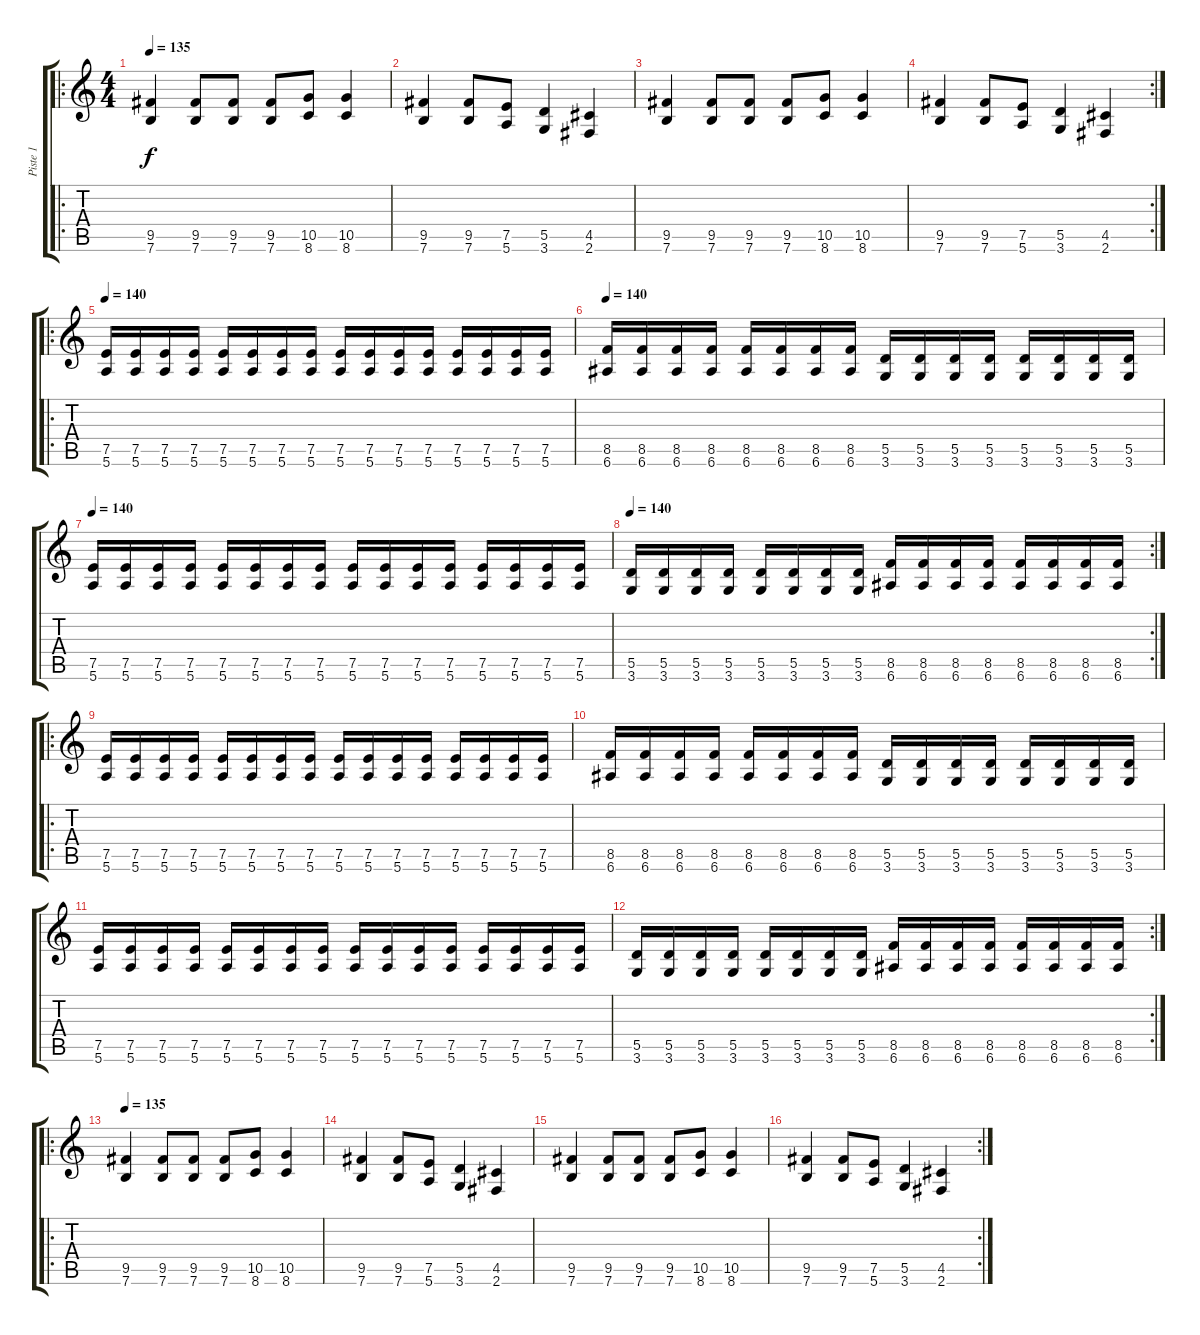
\track ("Piste 1" "Piste 1") {instrument distortionguitar}
\staff {score tabs}
\tuning (E4 B3 G3 D3 A2 E2) {hide}
\ro
\ts (4 4)
\tempo 135
\clef g2
\ks c
(9.5 7.6).4{dy f balance 11} (9.5 7.6).8 (9.5 7.6).8 (9.5 7.6).8 (10.5 8.6).8 (10.5 8.6).4 |
(9.5 7.6).4 (9.5 7.6).8 (7.5 5.6).8 (5.5 3.6).4 (4.5 2.6).4 |
(9.5 7.6).4 (9.5 7.6).8 (9.5 7.6).8 (9.5 7.6).8 (10.5 8.6).8 (10.5 8.6).4 |
\rc 2
(9.5 7.6).4 (9.5 7.6).8 (7.5 5.6).8 (5.5 3.6).4 (4.5 2.6).4 |
\ro
\tempo 140
(7.5 5.6).16 (7.5 5.6).16 (7.5 5.6).16 (7.5 5.6).16 (7.5 5.6).16 (7.5 5.6).16 (7.5 5.6).16 (7.5 5.6).16 (7.5 5.6).16 (7.5 5.6).16 (7.5 5.6).16 (7.5 5.6).16 (7.5 5.6).16 (7.5 5.6).16 (7.5 5.6).16 (7.5 5.6).16 |
\tempo 140
(8.5 6.6).16 (8.5 6.6).16 (8.5 6.6).16 (8.5 6.6).16 (8.5 6.6).16 (8.5 6.6).16 (8.5 6.6).16 (8.5 6.6).16 (5.5 3.6).16 (5.5 3.6).16 (5.5 3.6).16 (5.5 3.6).16 (5.5 3.6).16 (5.5 3.6).16 (5.5 3.6).16 (5.5 3.6).16 |
\tempo 140
(7.5 5.6).16 (7.5 5.6).16 (7.5 5.6).16 (7.5 5.6).16 (7.5 5.6).16 (7.5 5.6).16 (7.5 5.6).16 (7.5 5.6).16 (7.5 5.6).16 (7.5 5.6).16 (7.5 5.6).16 (7.5 5.6).16 (7.5 5.6).16 (7.5 5.6).16 (7.5 5.6).16 (7.5 5.6).16 |
\rc 2
\tempo 140
(5.5 3.6).16 (5.5 3.6).16 (5.5 3.6).16 (5.5 3.6).16 (5.5 3.6).16 (5.5 3.6).16 (5.5 3.6).16 (5.5 3.6).16 (8.5 6.6).16 (8.5 6.6).16 (8.5 6.6).16 (8.5 6.6).16 (8.5 6.6).16 (8.5 6.6).16 (8.5 6.6).16 (8.5 6.6).16 |
\ro
(7.5 5.6).16 (7.5 5.6).16 (7.5 5.6).16 (7.5 5.6).16 (7.5 5.6).16 (7.5 5.6).16 (7.5 5.6).16 (7.5 5.6).16 (7.5 5.6).16 (7.5 5.6).16 (7.5 5.6).16 (7.5 5.6).16 (7.5 5.6).16 (7.5 5.6).16 (7.5 5.6).16 (7.5 5.6).16 |
(8.5 6.6).16 (8.5 6.6).16 (8.5 6.6).16 (8.5 6.6).16 (8.5 6.6).16 (8.5 6.6).16 (8.5 6.6).16 (8.5 6.6).16 (5.5 3.6).16 (5.5 3.6).16 (5.5 3.6).16 (5.5 3.6).16 (5.5 3.6).16 (5.5 3.6).16 (5.5 3.6).16 (5.5 3.6).16 |
(7.5 5.6).16 (7.5 5.6).16 (7.5 5.6).16 (7.5 5.6).16 (7.5 5.6).16 (7.5 5.6).16 (7.5 5.6).16 (7.5 5.6).16 (7.5 5.6).16 (7.5 5.6).16 (7.5 5.6).16 (7.5 5.6).16 (7.5 5.6).16 (7.5 5.6).16 (7.5 5.6).16 (7.5 5.6).16 |
\rc 2
(5.5 3.6).16 (5.5 3.6).16 (5.5 3.6).16 (5.5 3.6).16 (5.5 3.6).16 (5.5 3.6).16 (5.5 3.6).16 (5.5 3.6).16 (8.5 6.6).16 (8.5 6.6).16 (8.5 6.6).16 (8.5 6.6).16 (8.5 6.6).16 (8.5 6.6).16 (8.5 6.6).16 (8.5 6.6).16 |
\ro
\tempo 135
(9.5 7.6).4{balance 11} (9.5 7.6).8 (9.5 7.6).8 (9.5 7.6).8 (10.5 8.6).8 (10.5 8.6).4 |
(9.5 7.6).4 (9.5 7.6).8 (7.5 5.6).8 (5.5 3.6).4 (4.5 2.6).4 |
(9.5 7.6).4 (9.5 7.6).8 (9.5 7.6).8 (9.5 7.6).8 (10.5 8.6).8 (10.5 8.6).4 |
\rc 2
(9.5 7.6).4 (9.5 7.6).8 (7.5 5.6).8 (5.5 3.6).4 (4.5 2.6).4
